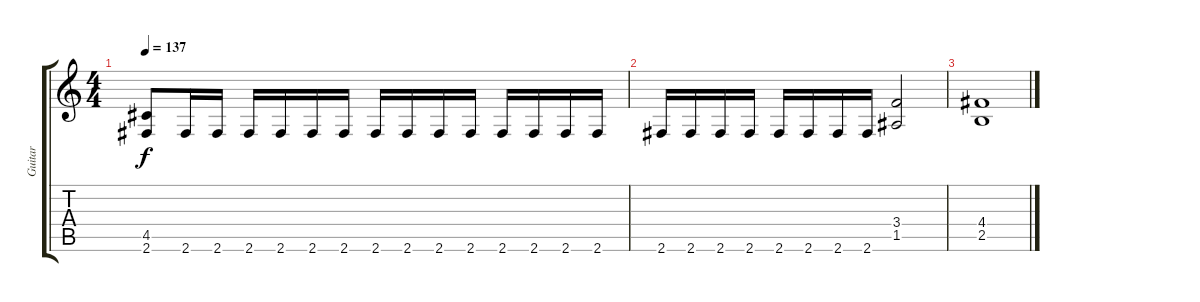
\track ("Guitar" "Guitar") {instrument distortionguitar}
\staff {score tabs}
\tuning (E4 B3 G3 D3 A2 E2) {hide}
\ts (4 4)
\tempo 137
\clef g2
\ks c
(4.5 2.6).8{dy f} 2.6.16 2.6.16 2.6.16 2.6.16 2.6.16 2.6.16 2.6.16 2.6.16 2.6.16 2.6.16 2.6.16 2.6.16 2.6.16 2.6.16 |
2.6.16 2.6.16 2.6.16 2.6.16 2.6.16 2.6.16 2.6.16 2.6.16 (3.4 1.5).2 |
(4.4 2.5).1
